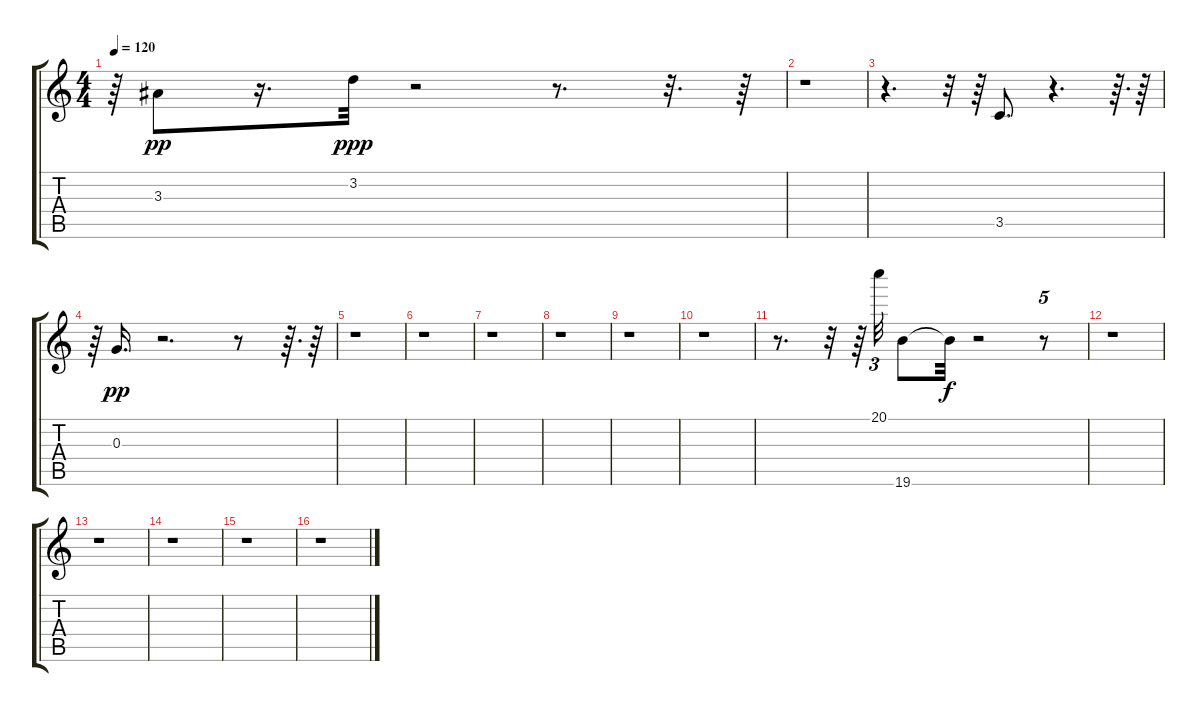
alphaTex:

\track "" {instrument acousticguitarsteel}
\staff {score tabs}
\tuning (E4 B3 G3 D3 A2 E2) {hide}
\ts (4 4)
\tempo 120
\clef g2
\ks c
r.64{dy ppp} 3.3.8{dy pp} r.16{d} 3.2.32{dy ppp} r.2 r.8{d} r.32{d} r.64 |
r.1 |
r.4{d} r.32 r.64 3.5.8{d} r.4{d} r.64{d} r.64 |
r.64 0.3.16{d dy pp} r.2{d} r.8 r.64{d} r.64 |
r.1 |
r.1 |
r.1 |
r.1 |
r.1 |
r.1 |
r.8{d} r.32 r.64 20.1.32{tu (3 2)} 19.6.8 19.6{t}.32{dy f} r.2 r.8{tu (5 4)} |
r.1 |
r.1 |
r.1 |
r.1 |
r.1
